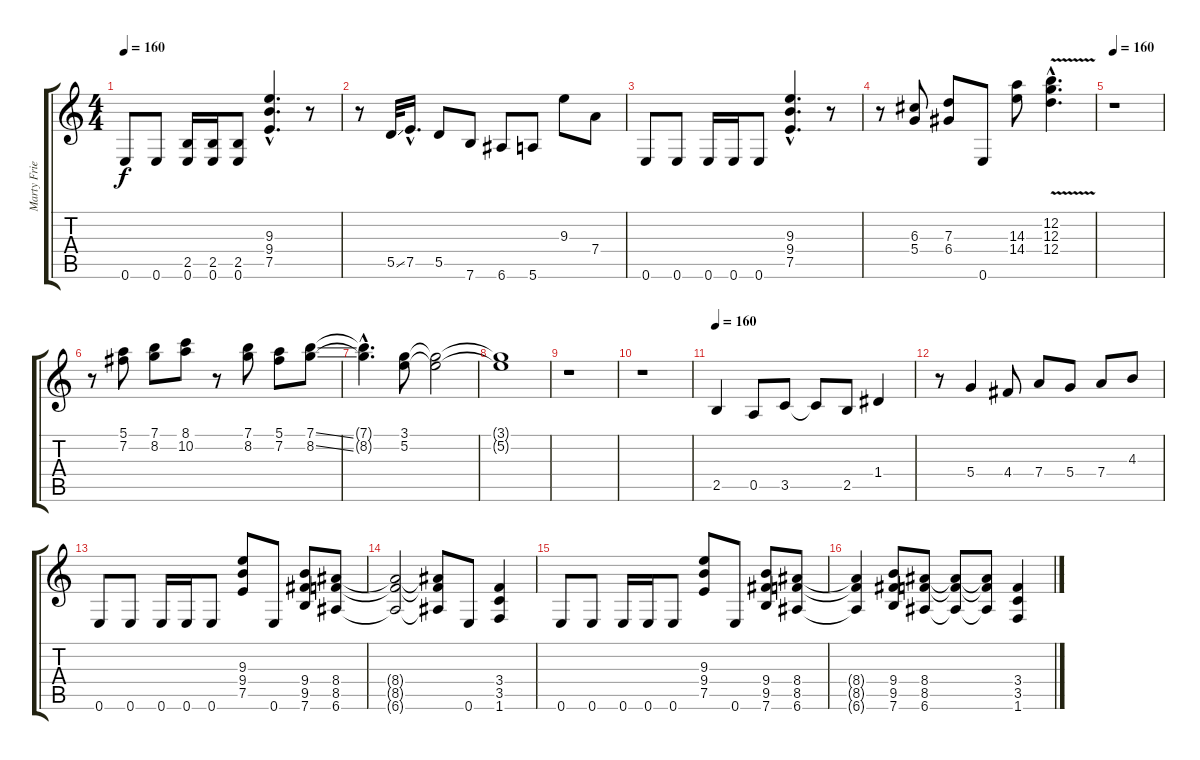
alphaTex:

\track ("Marty Friedman" "Marty Frie") {instrument distortionguitar}
\staff {score tabs}
\tuning (E4 B3 G3 D3 A2 E2) {hide}
\ts (4 4)
\tempo 160
\clef g2
\ks c
0.6.8{dy f} 0.6.8 (2.5 0.6).16 (2.5 0.6).16 (2.5 0.6).8 (9.3{hac} 9.4{hac} 7.5{hac}).4{d} r.8 |
r.8 5.5{ss}.32 7.5{hac}.16{d} 5.5.8 7.6.8 6.6.8 5.6.8 9.3.8 7.4.8 |
0.6.8 0.6.8 0.6.16 0.6.16 0.6.8 (9.3{hac} 9.4{hac} 7.5{hac}).4{d} r.8 |
r.8 (6.3 5.4).8 (7.3 6.4).8 0.6.8 (14.3 14.4).8 (12.2{v hac} 12.3{v hac} 12.4{v hac}).4{d} |
\tempo 160
r.1 |
r.8{volume 16 balance 8 instrument acousticguitarnylon} (5.1 7.2).8 (7.1 8.2).8 (8.1 10.2).8 r.8 (7.1 8.2).8 (5.1 7.2).8 (7.1{ss} 8.2{ss}).8 |
(7.1{hac t} 8.2{hac t}).4{d} (3.1 5.2).8 (3.1{t} 5.2{t}).2 |
(3.1{t} 5.2{t}).1 |
r.1 |
r.1 |
\tempo 160
2.5.4{volume 16 balance 13 instrument distortionguitar} 0.5.8 3.5.8 3.5{t}.8 2.5.8 1.4.4 |
r.8 5.4.4 4.4.8 7.4.8 5.4.8 7.4.8 4.3.8 |
0.6.8 0.6.8 0.6.16 0.6.16 0.6.8 (9.3 9.4 7.5).8 0.6.8 (9.4 9.5 7.6).8 (8.4 8.5 6.6).8 |
(8.4{t} 8.5{t} 6.6{t}).2 (8.4{t} 8.5{t} 6.6{t}).8 0.6.8 (3.4 3.5 1.6).4 |
0.6.8 0.6.8 0.6.16 0.6.16 0.6.8 (9.3 9.4 7.5).8 0.6.8 (9.4 9.5 7.6).8 (8.4 8.5 6.6).8 |
(8.4{t} 8.5{t} 6.6{t}).4 (9.4 9.5 7.6).8 (8.4 8.5 6.6).8 (8.4{t} 8.5{t} 6.6{t}).8 (8.4{t} 8.5{t} 6.6{t}).8 (3.4 3.5 1.6).4
